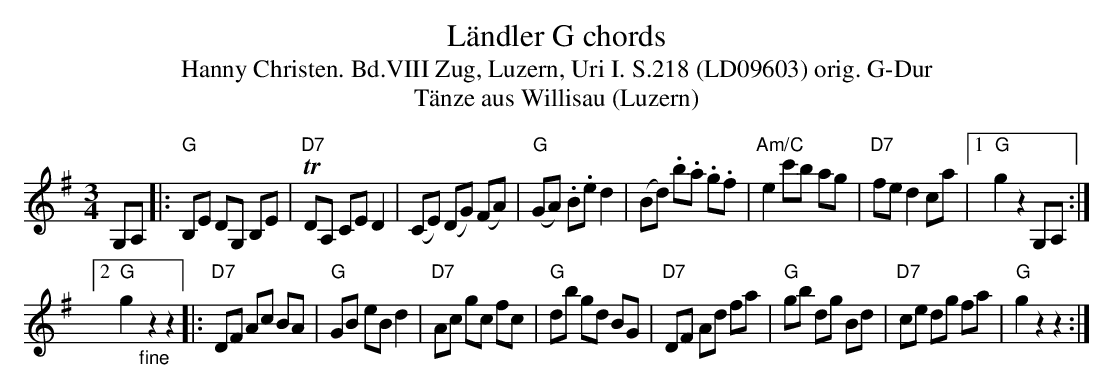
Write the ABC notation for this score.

X:1
T: Ländler G chords
T:Hanny Christen. Bd.VIII Zug, Luzern, Uri I. S.218 (LD09603) orig. G-Dur
T: T\"anze aus Willisau (Luzern)
M:3/4
L:1/8
K:G %%MIDI gchordon
G,A, |: "G"B,E DG, B,E | "D7"TDA, CE D2 | (CE) (DG) (FA) | "G"(GA) .B.e d2 | (Bd) .b.a .g.f | "Am/C"e2 c'b ag | "D7"fe d2 ca |1 "G"g2z2 G,A, :|2
"G"g2"_fine"z2z2 |: "D7"DF Ac BA | "G"GB eB d2 | "D7"Ac gc fc | "G"db gd BG | "D7"DF Ad fa | "G"gb dg Bd | "D7"ce dg fa | "G"g2z2z2 :|
